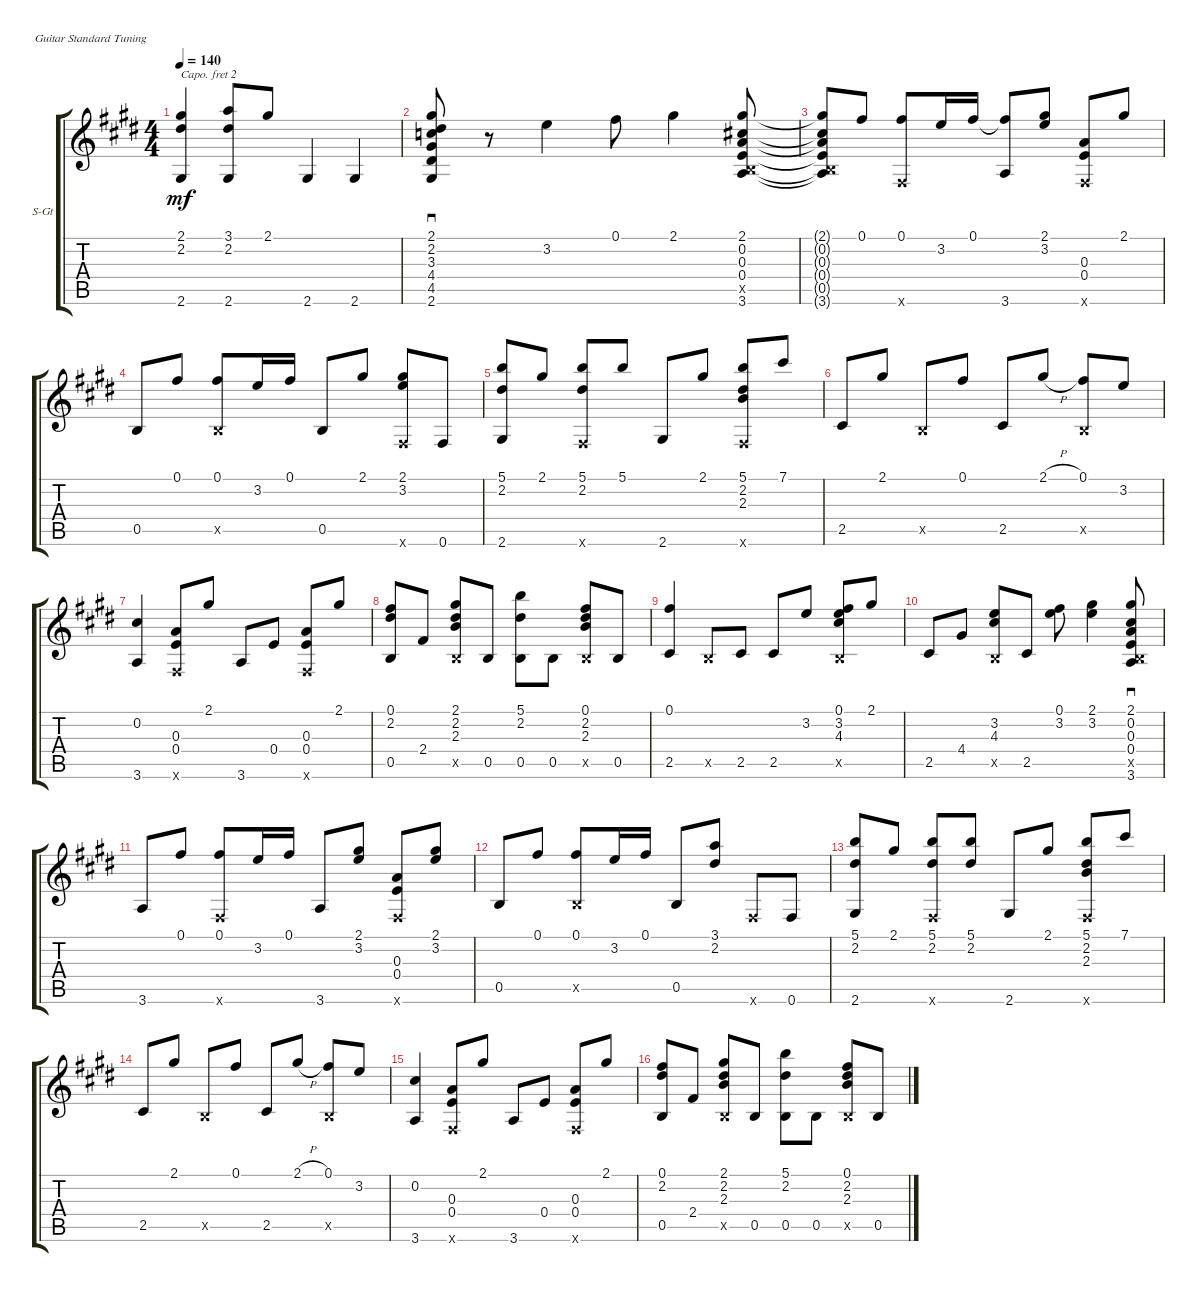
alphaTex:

\defaultSystemsLayout 4
\bracketExtendMode groupsimilarinstruments
\firstSystemTrackNameOrientation horizontal
\otherSystemsTrackNameOrientation horizontal
\track ("Steel Guitar" "S-Gt") {instrument acousticguitarsteel}
\staff {score tabs}
\capo 2
\tuning (E4 B3 G3 D3 A2 E2)
\ts (4 4)
\tempo 140
\clef g2
\ks e
(2.1 2.2 2.6).4{dy mf} (2.6 3.1 2.2).8 2.1.8 2.6.4 2.6.4 |
(2.6 4.5 4.4 3.3 2.2 2.1).8{sd} r.8 3.2.4 0.1.8 2.1.4 (3.6 0.5{x} 0.4 0.3 0.2 2.1).8 |
(3.6{t} 0.5{x t} 0.4{t} 0.3{t} 0.2{t} 2.1{t}).8 0.1.8 (0.1 0.6{x}).8 3.2.16 0.1.16 (3.6 0.1{t}).8 (2.1 3.2).8 (0.3 0.4 0.6{x}).8 2.1.8 |
0.5.8 0.1.8 (0.1 0.5{x}).8 3.2.16 0.1.16 0.5.8 2.1.8 (2.1 3.2 0.6{x}).8 0.6.8 |
(2.6 5.1 2.2).8 2.1.8 (5.1 2.2 0.6{x}).8 5.1.8 2.6.8 2.1.8 (5.1 2.2 2.3 0.6{x}).8 7.1.8 |
2.5.8 2.1.8 0.5{x}.8 0.1.8 2.5.8 2.1{h}.8 (0.1 0.5{x}).8 3.2.8 |
(0.2 3.6).4 (0.6{x} 0.4 0.3).8 2.1.8 3.6.8 0.4.8 (0.4 0.3 0.6{x}).8 2.1.8 |
(0.1 0.5 2.2).8 2.4.8 (2.1 0.5{x} 2.2 2.3).8 0.5.8 (0.5 5.1 2.2).8 0.5.8 (0.5{x} 0.1 2.2 2.3).8 0.5.8 |
(2.5 0.1).4 0.5{x}.8 2.5.8 2.5.8 3.2.8 (3.2 4.3 0.1 0.5{x}).8 2.1.8 |
2.5.8 4.4.8 (4.3 3.2 0.5{x}).8 2.5.8 (3.2 0.1).8 (2.1 3.2).4 (2.1 0.2 0.3 0.4 0.5{x} 3.6).8{sd} |
\scale
0.345326 3.6.8 0.1.8 (0.1 0.6{x}).8 3.2.16 0.1.16 3.6.8 (2.1 3.2).8 (0.3 0.4 0.6{x}).8 (2.1 3.2).8 |
\scale
0.364328 0.5.8 0.1.8 (0.1 0.5{x}).8 3.2.16 0.1.16 0.5.8 (3.1 2.2).8 0.6{x}.8 0.6.8 |
\scale
0.290381 (2.6 5.1 2.2).8 2.1.8 (5.1 2.2 0.6{x}).8 (5.1 2.2).8 2.6.8 2.1.8 (5.1 2.2 2.3 0.6{x}).8 7.1.8 |
\scale
0.332957 2.5.8 2.1.8 0.5{x}.8 0.1.8 2.5.8 2.1{h}.8 (0.1 0.5{x}).8 3.2.8 |
\scale
0.331618 (0.2 3.6).4 (0.6{x} 0.4 0.3).8 2.1.8 3.6.8 0.4.8 (0.4 0.3 0.6{x}).8 2.1.8 |
\scale
0.33543 (0.1 0.5 2.2).8 2.4.8 (2.1 0.5{x} 2.2 2.3).8 0.5.8 (0.5 5.1 2.2).8 0.5.8 (0.5{x} 0.1 2.2 2.3).8 0.5.8
